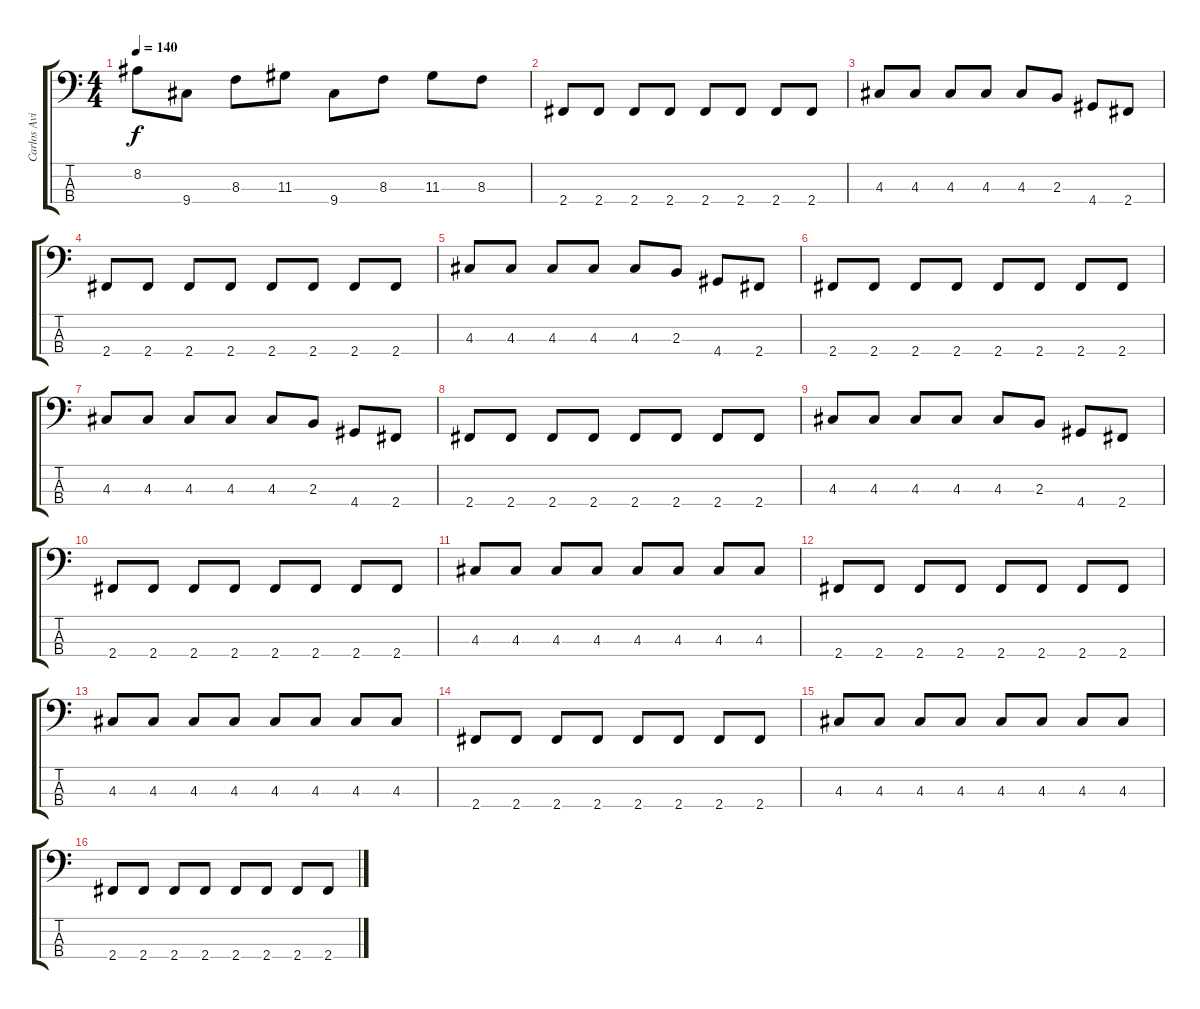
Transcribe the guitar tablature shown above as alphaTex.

\track ("Carlos Avilez" "Carlos Avi") {instrument electricbassfinger}
\staff {score tabs}
\tuning (G2 D2 A1 E1) {hide}
\ts (4 4)
\tempo 140
\clef f4
\ks c
8.2.8{dy f} 9.4.8 8.3.8 11.3.8 9.4.8 8.3.8 11.3.8 8.3.8 |
2.4.8 2.4.8 2.4.8 2.4.8 2.4.8 2.4.8 2.4.8 2.4.8 |
4.3.8 4.3.8 4.3.8 4.3.8 4.3.8 2.3.8 4.4.8 2.4.8 |
2.4.8 2.4.8 2.4.8 2.4.8 2.4.8 2.4.8 2.4.8 2.4.8 |
4.3.8 4.3.8 4.3.8 4.3.8 4.3.8 2.3.8 4.4.8 2.4.8 |
2.4.8 2.4.8 2.4.8 2.4.8 2.4.8 2.4.8 2.4.8 2.4.8 |
4.3.8 4.3.8 4.3.8 4.3.8 4.3.8 2.3.8 4.4.8 2.4.8 |
2.4.8 2.4.8 2.4.8 2.4.8 2.4.8 2.4.8 2.4.8 2.4.8 |
4.3.8 4.3.8 4.3.8 4.3.8 4.3.8 2.3.8 4.4.8 2.4.8 |
2.4.8 2.4.8 2.4.8 2.4.8 2.4.8 2.4.8 2.4.8 2.4.8 |
4.3.8 4.3.8 4.3.8 4.3.8 4.3.8 4.3.8 4.3.8 4.3.8 |
2.4.8 2.4.8 2.4.8 2.4.8 2.4.8 2.4.8 2.4.8 2.4.8 |
4.3.8 4.3.8 4.3.8 4.3.8 4.3.8 4.3.8 4.3.8 4.3.8 |
2.4.8 2.4.8 2.4.8 2.4.8 2.4.8 2.4.8 2.4.8 2.4.8 |
4.3.8 4.3.8 4.3.8 4.3.8 4.3.8 4.3.8 4.3.8 4.3.8 |
2.4.8 2.4.8 2.4.8 2.4.8 2.4.8 2.4.8 2.4.8 2.4.8
